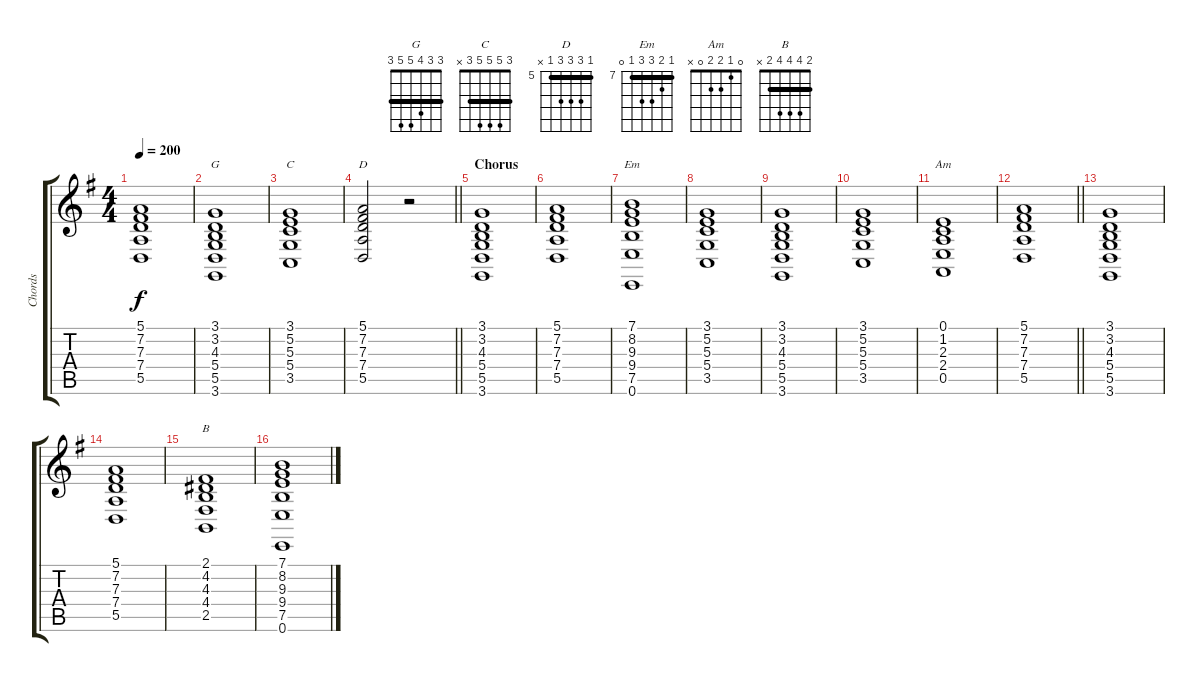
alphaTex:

\track ("Chords" "Chords") {instrument stringensemble1}
\staff {score tabs}
\tuning (E4 B3 G3 D3 A2 E2) {hide}
\chord ("G" 3 3 4 5 5 3) {barre 3}
\chord ("C" 3 5 5 5 3 x) {barre 3}
\chord ("D" 5 7 7 7 5 x) {firstfret 5 barre 5}
\chord ("Em" 7 8 9 9 7 0) {firstfret 7 barre 7}
\chord ("Am" 0 1 2 2 0 x)
\chord ("B" 2 4 4 4 2 x) {barre 2}
\ts (4 4)
\tempo 200
\clef g2
\ks g
(5.1{t} 7.2{t} 7.3{t} 7.4{t} 5.5{t}).1{dy f} |
(3.1 3.2 4.3 5.4 5.5 3.6).1{ch "G"} |
(3.1 5.2 5.3 5.4 3.5).1{ch "C"} |
\barLineRight lightlight
(5.1 7.2 7.3 7.4 5.5).2{ch "D"} r.2 |
\section ("" "Chorus")
(3.1 3.2 4.3 5.4 5.5 3.6).1 |
(5.1 7.2 7.3 7.4 5.5).1 |
(7.1 8.2 9.3 9.4 7.5 0.6).1{ch "Em"} |
(3.1 5.2 5.3 5.4 3.5).1 |
(3.1 3.2 4.3 5.4 5.5 3.6).1 |
(3.1 5.2 5.3 5.4 3.5).1 |
(0.1 1.2 2.3 2.4 0.5).1{ch "Am"} |
\barLineRight lightlight
(5.1 7.2 7.3 7.4 5.5).1 |
\section ("" "")
(3.1 3.2 4.3 5.4 5.5 3.6).1 |
(5.1 7.2 7.3 7.4 5.5).1 |
(2.1 4.2 4.3 4.4 2.5).1{ch "B"} |
(7.1 8.2 9.3 9.4 7.5 0.6).1
